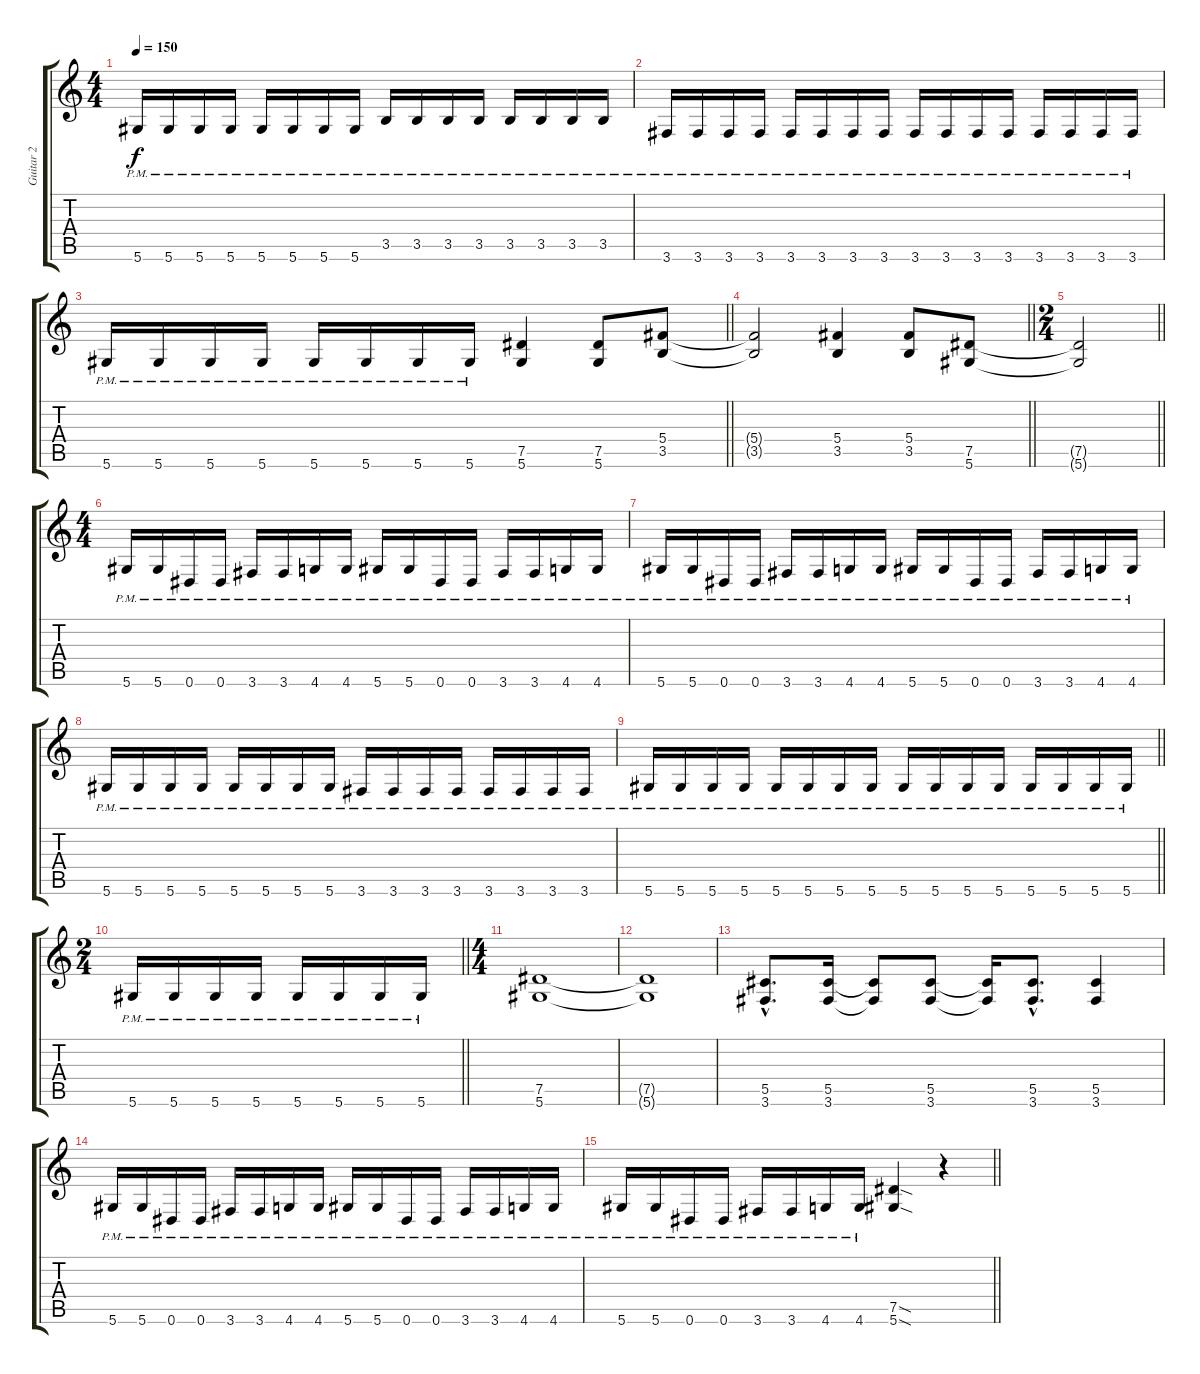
\track ("Guitar 2" "Guitar 2") {instrument distortionguitar}
\staff {score tabs}
\tuning (Eb4 Bb3 Gb3 Db3 Ab2 Eb2) {hide}
\ts (4 4)
\tempo 150
\clef g2
\ks c
5.6{pm}.16{dy f} 5.6{pm}.16 5.6{pm}.16 5.6{pm}.16 5.6{pm}.16 5.6{pm}.16 5.6{pm}.16 5.6{pm}.16 3.5{pm}.16 3.5{pm}.16 3.5{pm}.16 3.5{pm}.16 3.5{pm}.16 3.5{pm}.16 3.5{pm}.16 3.5{pm}.16 |
3.6{pm}.16 3.6{pm}.16 3.6{pm}.16 3.6{pm}.16 3.6{pm}.16 3.6{pm}.16 3.6{pm}.16 3.6{pm}.16 3.6{pm}.16 3.6{pm}.16 3.6{pm}.16 3.6{pm}.16 3.6{pm}.16 3.6{pm}.16 3.6{pm}.16 3.6{pm}.16 |
\barLineRight lightlight
5.6{pm}.16 5.6{pm}.16 5.6{pm}.16 5.6{pm}.16 5.6{pm}.16 5.6{pm}.16 5.6{pm}.16 5.6{pm}.16 (7.5 5.6).4 (7.5 5.6).8 (5.4 3.5).8 |
\barLineRight lightlight
(5.4{t} 3.5{t}).2 (5.4 3.5).4 (5.4 3.5).8 (7.5 5.6).8 |
\ts (2 4)
\barLineRight lightlight
(7.5{t} 5.6{t}).2 |
\ts (4 4)
5.6{pm}.16 5.6{pm}.16 0.6{pm}.16 0.6{pm}.16 3.6{pm}.16 3.6{pm}.16 4.6{pm}.16 4.6{pm}.16 5.6{pm}.16 5.6{pm}.16 0.6{pm}.16 0.6{pm}.16 3.6{pm}.16 3.6{pm}.16 4.6{pm}.16 4.6{pm}.16 |
5.6{pm}.16 5.6{pm}.16 0.6{pm}.16 0.6{pm}.16 3.6{pm}.16 3.6{pm}.16 4.6{pm}.16 4.6{pm}.16 5.6{pm}.16 5.6{pm}.16 0.6{pm}.16 0.6{pm}.16 3.6{pm}.16 3.6{pm}.16 4.6{pm}.16 4.6{pm}.16 |
5.6{pm}.16 5.6{pm}.16 5.6{pm}.16 5.6{pm}.16 5.6{pm}.16 5.6{pm}.16 5.6{pm}.16 5.6{pm}.16 3.6{pm}.16 3.6{pm}.16 3.6{pm}.16 3.6{pm}.16 3.6{pm}.16 3.6{pm}.16 3.6{pm}.16 3.6{pm}.16 |
\barLineRight lightlight
5.6{pm}.16 5.6{pm}.16 5.6{pm}.16 5.6{pm}.16 5.6{pm}.16 5.6{pm}.16 5.6{pm}.16 5.6{pm}.16 5.6{pm}.16 5.6{pm}.16 5.6{pm}.16 5.6{pm}.16 5.6{pm}.16 5.6{pm}.16 5.6{pm}.16 5.6{pm}.16 |
\ts (2 4)
\barLineRight lightlight
5.6{pm}.16 5.6{pm}.16 5.6{pm}.16 5.6{pm}.16 5.6{pm}.16 5.6{pm}.16 5.6{pm}.16 5.6{pm}.16 |
\ts (4 4)
(7.5 5.6).1 |
(7.5{t} 5.6{t}).1 |
(5.5{hac} 3.6{hac}).8{d} (5.5 3.6).16 (5.5{t} 3.6{t}).8 (5.5 3.6).8 (5.5{t} 3.6{t}).16 (5.5{hac} 3.6{hac}).8{d} (5.5 3.6).4 |
5.6{pm}.16 5.6{pm}.16 0.6{pm}.16 0.6{pm}.16 3.6{pm}.16 3.6{pm}.16 4.6{pm}.16 4.6{pm}.16 5.6{pm}.16 5.6{pm}.16 0.6{pm}.16 0.6{pm}.16 3.6{pm}.16 3.6{pm}.16 4.6{pm}.16 4.6{pm}.16 |
\barLineRight lightlight
5.6{pm}.16 5.6{pm}.16 0.6{pm}.16 0.6{pm}.16 3.6{pm}.16 3.6{pm}.16 4.6{pm}.16 4.6{pm}.16 (7.5{sod} 5.6{sod}).4 r.4
